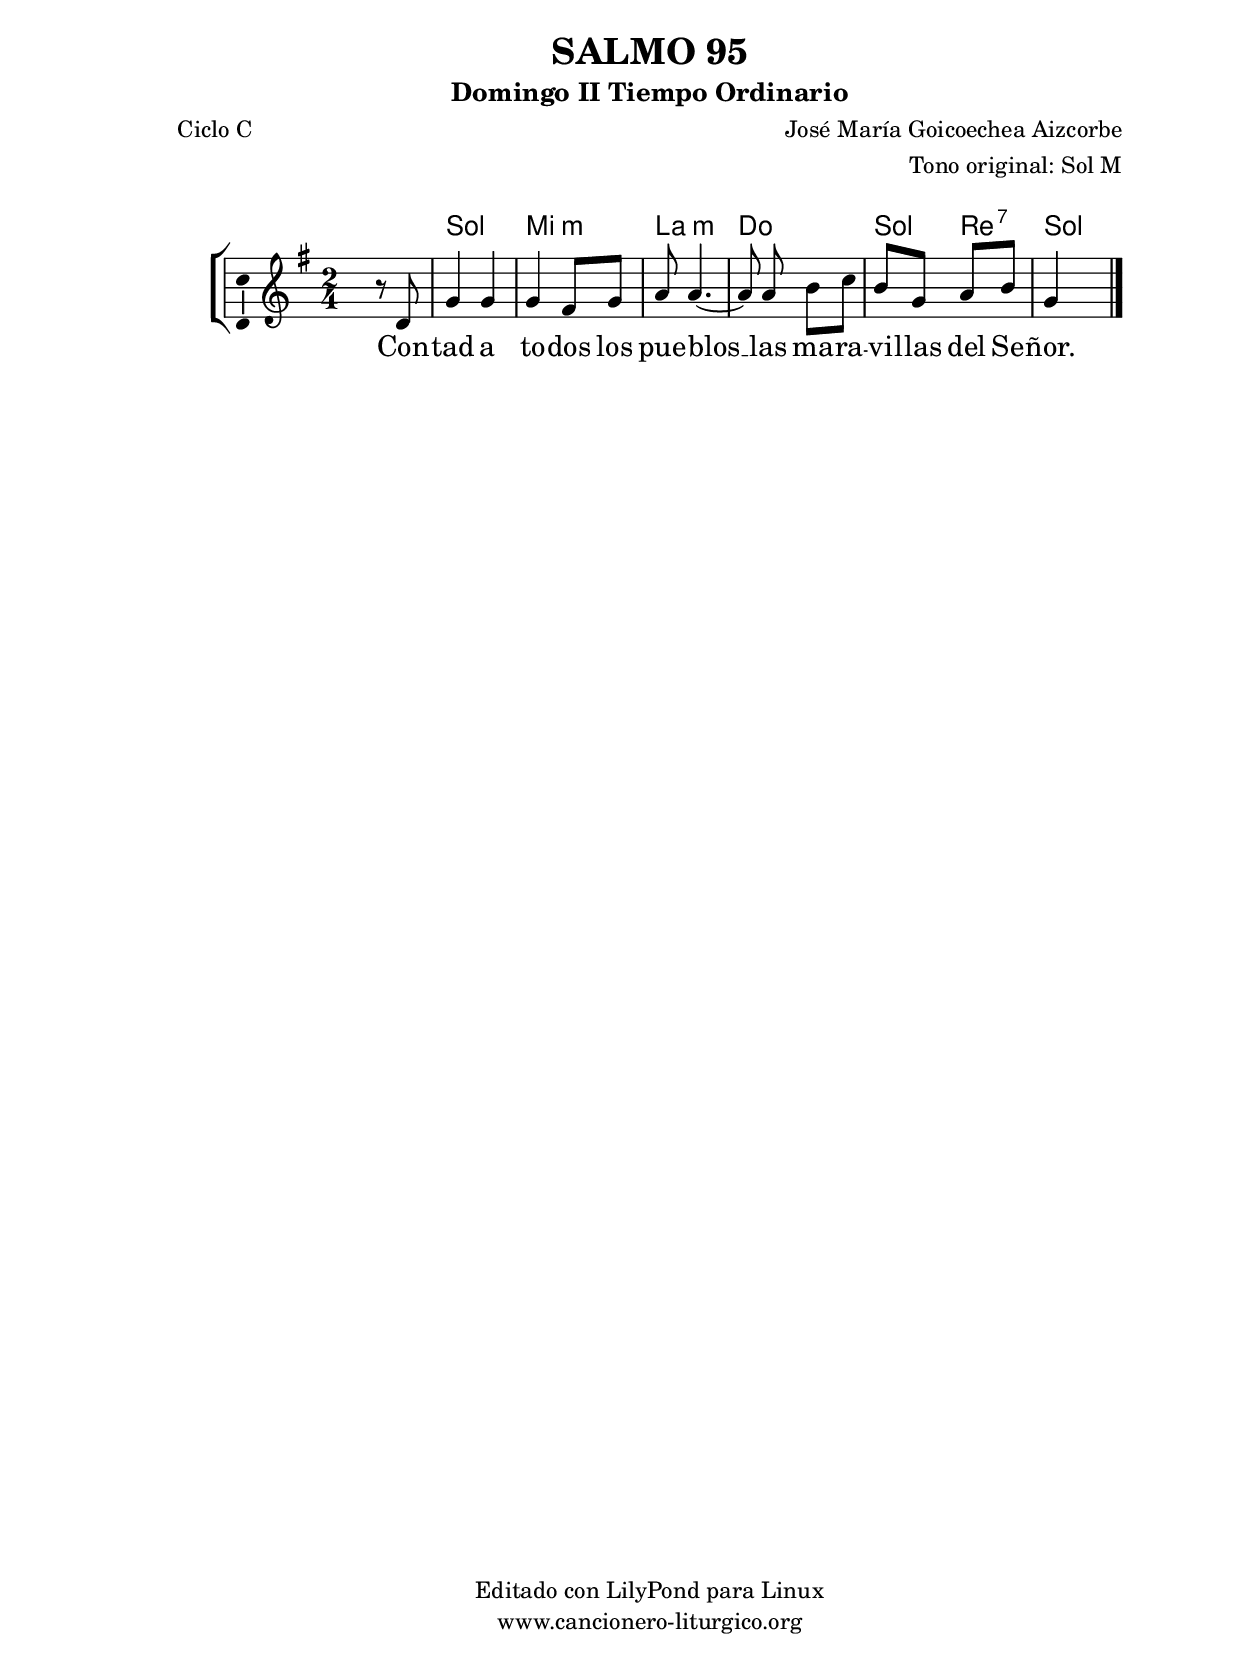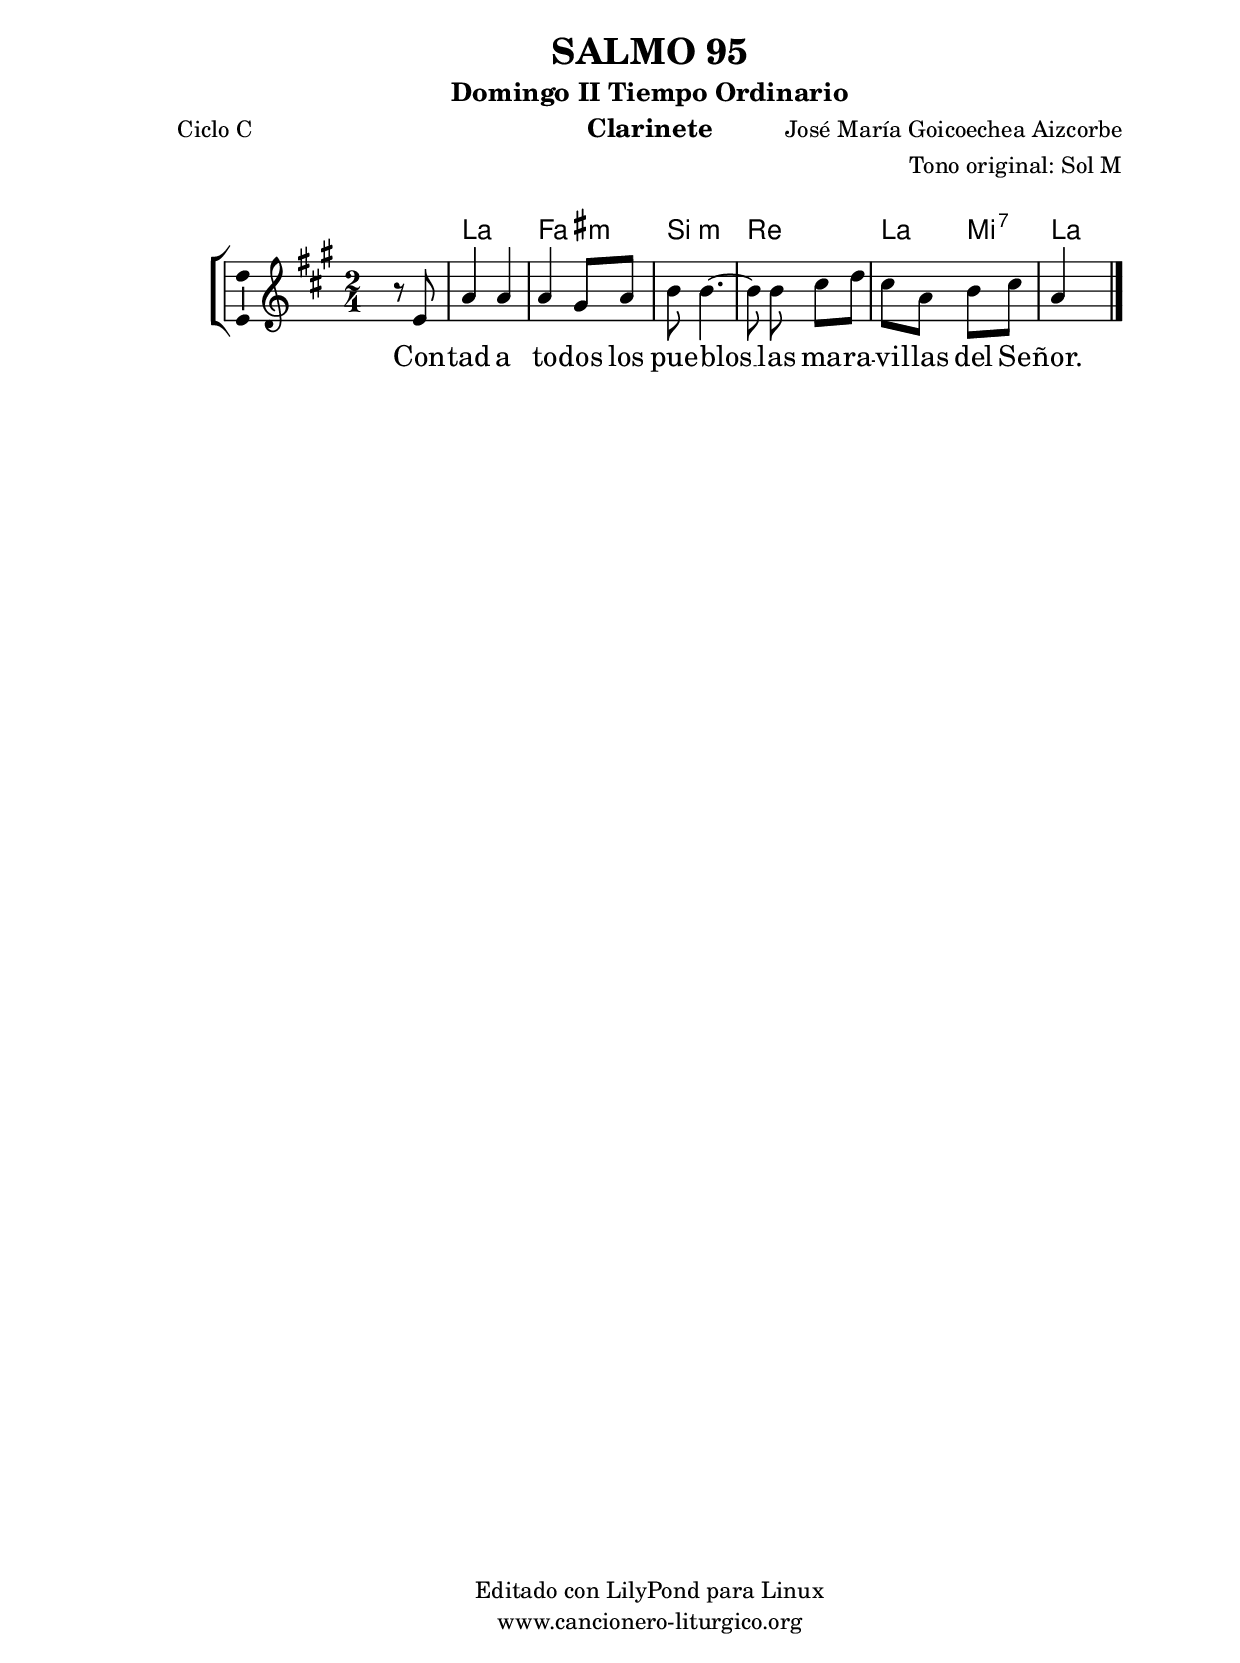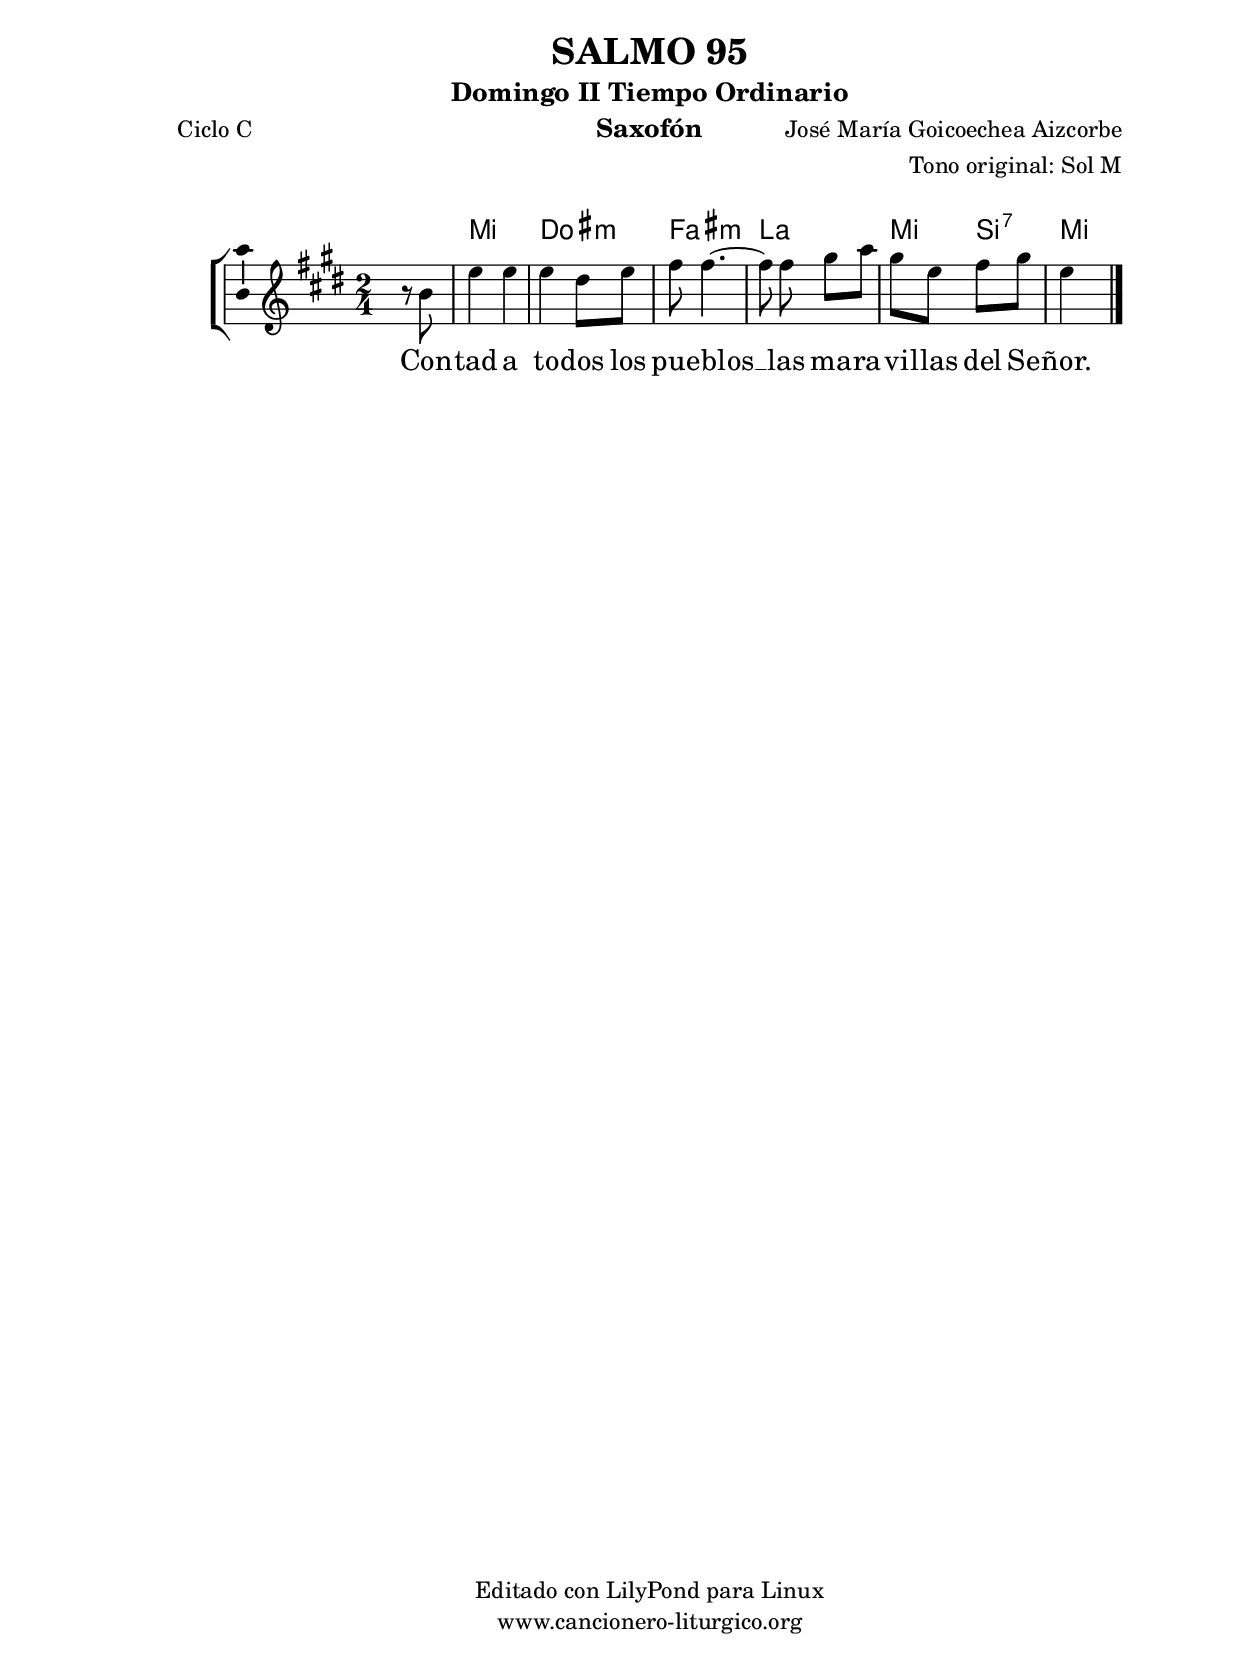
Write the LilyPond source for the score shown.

%
%para convertir .midi en .wav:
%timidity filename.midi -Ow -o finename.wav
%
%
%Para convertir de .wav a .mp3:
%lame -h -m j filename.wav
%
%
%para escuchar el midi:
%timidity nombrefichero.midi
%


%versión de lilypond para la que se ha escrito esta partitura:
\version "2.16.0"

	%Tamaño papel
	#(set-default-paper-size "a4")
	%Tamaño partitura
	#(set-global-staff-size 20)
	%No responde al pulsar sobre una nota
	#(ly:set-option 'point-and-click #f)

%parámetros del encabezamiento:
\header {
	title = "SALMO 95"
	subtitle = "Domingo II Tiempo Ordinario"
	composer = "José María Goicoechea Aizcorbe"
	poet = "Ciclo C"
	meter = ""
	arranger = "Tono original: Sol M"
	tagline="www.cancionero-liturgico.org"
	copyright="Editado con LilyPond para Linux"
	}

%parámetros asociados al papel:
\paper  {
	oddHeaderMarkup = \markup {\fill-line { \on-the-fly #not-first-page \fromproperty #'header:title \on-the-fly #not-first-page \fromproperty #'header:composer }}
	evenHeaderMarkup = \markup {\fill-line { \fromproperty #'header:composer \fromproperty #'header:title }}
	#(set-paper-size "a4")
	print-page-number = ##f
	first-page-number = 1
	print-first-page-number = ##f
%	head-separation = 3.0 \cm
	top-margin = 2.0 \cm
	bottom-margin = 0.5\cm
%%%	bottom-margin = -1.0\cm
	left-margin = 3.0 \cm
	line-width = 16.0 \cm 
	indent = 8\mm
	interscoreline = 2.\mm
	between-system-space = 15\mm
%	para que las partituras no llenen la hoja:
	ragged-bottom = ##t
%	idem para la última hoja:
	ragged-last-bottom = ##f
%	para que las partituras llenen el ancho del papel:
	ragged-last = ##f
	after-title-space = 2.5 \cm
%page-count=1
%system-count=8

	%Flexible Vertical Spacing
%	markup-markup-spacing =
%	#'((basic-distance . 15) (minimum-distance . 15) (padding . 3))
	markup-system-spacing =
	#'((basic-distance . 15) (minimum-distance . 15) (padding . 3))
	system-system-spacing =
	#'((basic-distance . 15) (minimum-distance . 15) (padding . 3))
	score-system-spacing =
	#'((basic-distance . 15) (minimum-distance . 15) (padding . 5))
%	top-system-spacing = % header
%	#'((basic-distance . 8) (minimum-distance . 0) (padding . 3))
%	top-markup-spacing =
%	#'((basic-distance . 20) (minimum-distance . 20) (padding . 3))
	last-bottom-spacing = % footer
	#'((basic-distance . 5) (minimum-distance . 5) (padding . 3))
%	score-markup-spacing =
%	#'((basic-distance . 16) (minimum-distance . 13) (padding . 3))

	}


%parámetros que afectan a toda la partitura:
global =  {
	%clave de sol (G):
	\clef G
	%armadura:
%	\transpose e f
	\key g \major
	\tempo 4=90
	\set Score.tempoHideNote = ##t
	}


acordes = {
	\italianChords
	\chordmode {
%	\transpose e f
{
s2
g2 e:m a:m c g4 d:7 g2
	}
	}
}


melodia = 
%	\transpose e f
{
	\relative c'{
	\time 2/4

s4 r8 d8
g4 g
g4 fis8 g
a8 a4.~
a8 \noBeam a b c
b8 g a b
g4 s4

	\bar "|."
	}
	}


texto = \lyricmode {
Con -- tad a to -- dos los pue -- blos __ las ma -- ra -- vi -- llas del Se -- ñor.
	}


acordesStaff = \context ChordNames = acordesStaff <<
	\set chordChanges = ##t
	\acordes
	>>


vozStaff = \context Voice = vozStaff
\with {\consists "Ambitus_engraver"}
<<
%	\set Staff.instrumentName = ""
%	\set Staff.shortInstrumentName = ""
%	\set Staff.midiInstrument = #"clarinet"
%	\set Staff.midiInstrument = #"cello"
%	\set Staff.midiInstrument = #"flute"
	\set Staff.midiInstrument = #"electric guitar (jazz)"
%	\set Staff.midiInstrument = #"english horn"
%	\set Staff.midiInstrument = #"violin"
%	\set Staff.midiInstrument = #"glockenspiel"
	\set Staff.midiMinimumVolume = #0.7
	\set Staff.midiMaximumVolume = #0.9
	\global
	\melodia
	>>


textoStaff = \context Lyrics = textoStaff <<
	\lyricsto vozStaff \texto
	>>

\book {
	\score {
		\context ChoirStaff {
			\override StaffGroup.SystemStartBracket #'collapse-height = #1
			\override Score.SystemStartBar #'collapse-height = #1
			<<
			\acordesStaff
			\vozStaff
			\textoStaff
			>>
			}
		\layout {
	    		\context {
				\Lyrics
				\override LyricText #'font-size = #2
				}
	   		 \context {
				\Score
				%fontSize = #3
				\override StaffSymbol #'staff-space = #(magstep +3)
				%\override Beam #'thickness = #0.55
				%\override SpacingSpanner #'spacing-increment = #1.0
				%\override Slur #'height-limit = #1.5
				}
			}
		}
	\score {
		\unfoldRepeats
		\context ChoirStaff {
			<<
			\acordesStaff
			\vozStaff
			>>
			}
		\midi {
	  		\context {
	  			\Score
				tempoWholesPerMinute = #(ly:make-moment 70 4)
				}
			}
		}
	}

%Partitura para clarinete
#(define output-suffix "C")
\book {
	\header{
		instrument = "Clarinete"
		}
	\score {
		\context ChoirStaff {
			\override StaffGroup.SystemStartBracket #'collapse-height = #1
			\override Score.SystemStartBar #'collapse-height = #1
\transpose c d
			<<
			\acordesStaff
			\vozStaff
			\textoStaff
			>>
			}
		\layout {
	    		\context {
				\Lyrics
				\override LyricText #'font-size = #2
				}
	   		 \context {
				\Score
				%fontSize = #3
				\override StaffSymbol #'staff-space = #(magstep +3)
				%\override Beam #'thickness = #0.55
				%\override SpacingSpanner #'spacing-increment = #1.0
				%\override Slur #'height-limit = #1.5
				}
			}
		}
	}

%Partitura para saxofón
#(define output-suffix "S")
\book {
	\header{
		instrument = "Saxofón"
		}
	\score {
		\context ChoirStaff {
			\override StaffGroup.SystemStartBracket #'collapse-height = #1
			\override Score.SystemStartBar #'collapse-height = #1
\transpose c a
			<<
			\acordesStaff
			\vozStaff
			\textoStaff
			>>
			}
		\layout {
	    		\context {
				\Lyrics
				\override LyricText #'font-size = #2
				}
	   		 \context {
				\Score
				%fontSize = #3
				\override StaffSymbol #'staff-space = #(magstep +3)
				%\override Beam #'thickness = #0.55
				%\override SpacingSpanner #'spacing-increment = #1.0
				%\override Slur #'height-limit = #1.5
				}
			}
		}
	}

